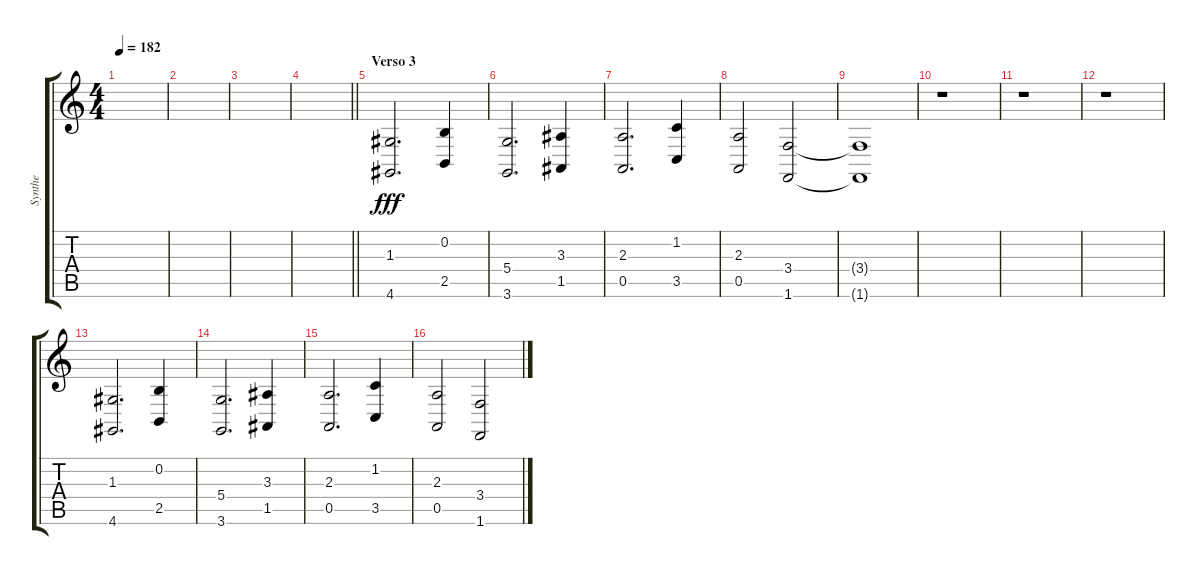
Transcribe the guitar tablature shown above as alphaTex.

\track ("Synthe" "Synthe") {instrument gunshot}
\staff {score tabs}
\tuning (E4 B3 G3 D3 A2 E2) {hide}
\ts (4 4)
\tempo 182
\clef g2
\ks c
|
|
|
\barLineRight lightlight
|
\section ("" "Verso 3")
(1.3 4.6).2{d dy fff} (0.2 2.5).4 |
(5.4 3.6).2{d} (3.3 1.5).4 |
(2.3 0.5).2{d} (1.2 3.5).4 |
(2.3 0.5).2 (3.4 1.6).2 |
(3.4{t} 1.6{t}).1 |
r.1 |
r.1 |
r.1 |
(1.3 4.6).2{d} (0.2 2.5).4 |
(5.4 3.6).2{d} (3.3 1.5).4 |
(2.3 0.5).2{d} (1.2 3.5).4 |
(2.3 0.5).2 (3.4 1.6).2
